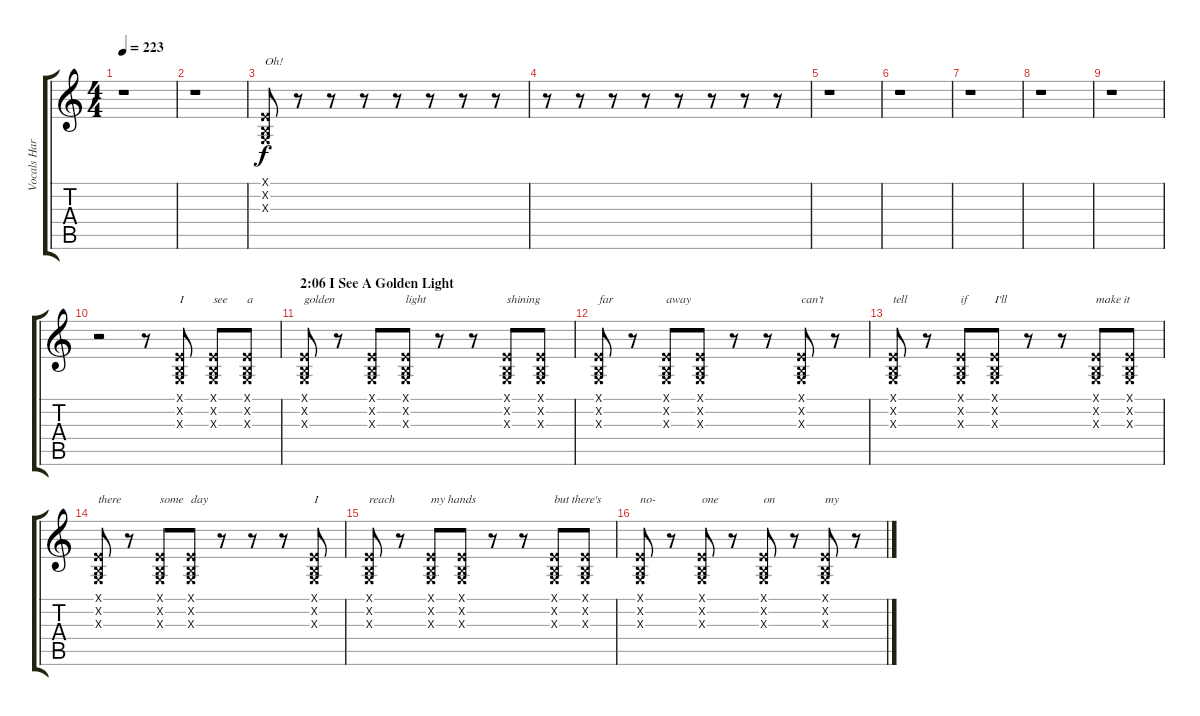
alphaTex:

\track ("Vocals Harsh" "Vocals Har") {instrument timpani}
\staff {score tabs}
\tuning (E4 B3 G3 D3 A2 E2) {hide}
\ts (4 4)
\tempo 223
\clef g2
\ks c
r.1{dy f} |
r.1 |
(0.1{x} 0.2{x} 0.3{x}).8{txt "Oh!"} r.8 r.8 r.8 r.8 r.8 r.8 r.8 |
r.8 r.8 r.8 r.8 r.8 r.8 r.8 r.8 |
r.1 |
r.1 |
r.1 |
r.1 |
r.1 |
r.2 r.8 (0.1{x} 0.2{x} 0.3{x}).8{txt "I"} (0.1{x} 0.2{x} 0.3{x}).8{txt "see"} (0.1{x} 0.2{x} 0.3{x}).8{txt "a"} |
\section ("" "2:06 I See A Golden Light")
(0.1{x} 0.2{x} 0.3{x}).8{txt "golden"} r.8 (0.1{x} 0.2{x} 0.3{x}).8 (0.1{x} 0.2{x} 0.3{x}).8{txt "light"} r.8 r.8 (0.1{x} 0.2{x} 0.3{x}).8{txt "shining"} (0.1{x} 0.2{x} 0.3{x}).8 |
(0.1{x} 0.2{x} 0.3{x}).8{txt "far"} r.8 (0.1{x} 0.2{x} 0.3{x}).8{txt "away"} (0.1{x} 0.2{x} 0.3{x}).8 r.8 r.8 (0.1{x} 0.2{x} 0.3{x}).8{txt "can't"} r.8 |
(0.1{x} 0.2{x} 0.3{x}).8{txt "tell"} r.8 (0.1{x} 0.2{x} 0.3{x}).8{txt "if"} (0.1{x} 0.2{x} 0.3{x}).8{txt "I'll"} r.8 r.8 (0.1{x} 0.2{x} 0.3{x}).8{txt "make it"} (0.1{x} 0.2{x} 0.3{x}).8 |
(0.1{x} 0.2{x} 0.3{x}).8{txt "there"} r.8 (0.1{x} 0.2{x} 0.3{x}).8{txt "some"} (0.1{x} 0.2{x} 0.3{x}).8{txt "day"} r.8 r.8 r.8 (0.1{x} 0.2{x} 0.3{x}).8{txt "I"} |
(0.1{x} 0.2{x} 0.3{x}).8{txt "reach"} r.8 (0.1{x} 0.2{x} 0.3{x}).8{txt "my hands"} (0.1{x} 0.2{x} 0.3{x}).8 r.8 r.8 (0.1{x} 0.2{x} 0.3{x}).8{txt "but there's"} (0.1{x} 0.2{x} 0.3{x}).8 |
(0.1{x} 0.2{x} 0.3{x}).8{txt "no-"} r.8 (0.1{x} 0.2{x} 0.3{x}).8{txt "one"} r.8 (0.1{x} 0.2{x} 0.3{x}).8{txt "on"} r.8 (0.1{x} 0.2{x} 0.3{x}).8{txt "my"} r.8
